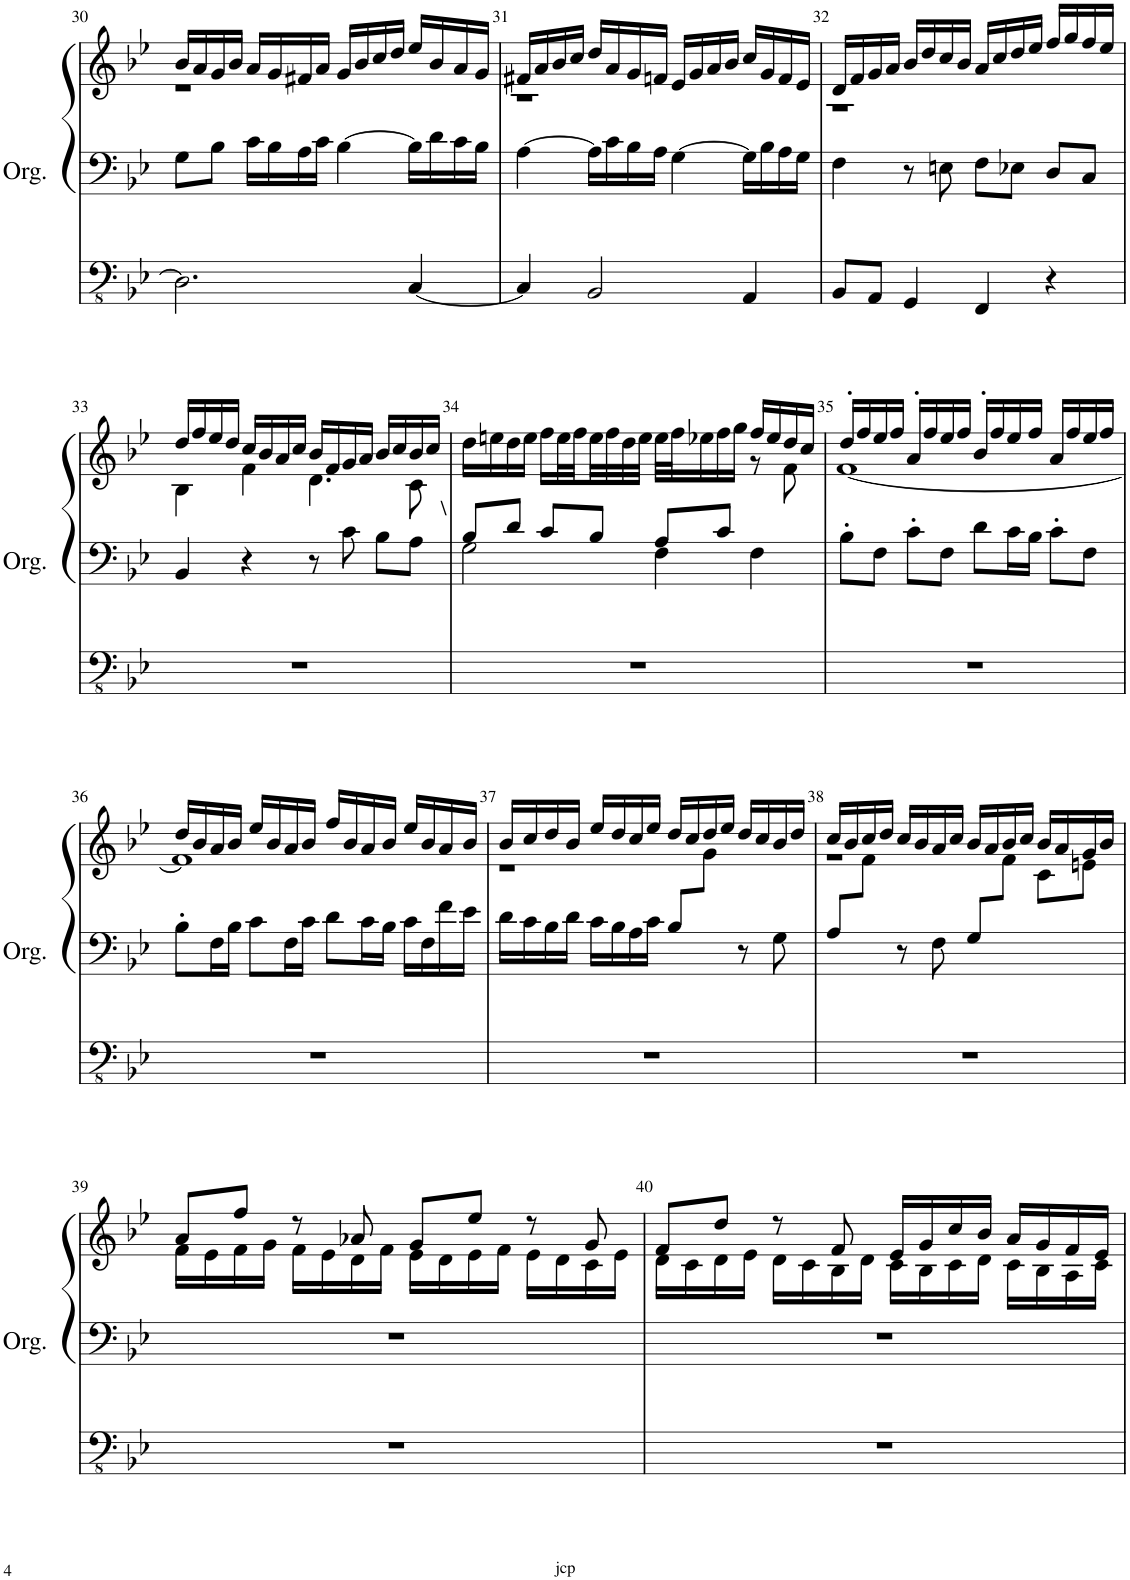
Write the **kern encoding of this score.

**kern	**kern	**kern
*part1	*part1	*part1
*staff3	*staff2	*staff1
*I"Orgue à tuyaux	*	*
*I'Org.	*	*
!!LO:PB:g=z
*clefFv4	*clefF4	*clefG2
*k[b-e-]	*k[b-e-]	*k[b-e-]
*M4/4	*M4/4	*M4/4
=30	=30	=30
*	*	*^
2.DD\]	8G\L	16b-/LL	1r
.	.	16a/	.
.	8B-\J	16g/	.
.	.	16b-/JJ	.
.	16c\LL	16a/LL	.
.	16B-\	16g/	.
.	16A\	16f#X/	.
.	16c\JJ	16a/JJ	.
.	[4B-\	16g/LL	.
.	.	16b-/	.
.	.	16cc/	.
.	.	16dd/JJ	.
[4CC/	16B-\LL]	16ee-/LL	.
.	16d\	16b-/	.
.	16c\	16a/	.
.	16B-\JJ	16g/JJ	.
=31	=31	=31	=31
4CC/]	[4A\	16f#X/LL	1r
.	.	16a/	.
.	.	16b-/	.
.	.	16cc/JJ	.
2BBB-/	16A\LL]	16dd/LL	.
.	16c\	16a/	.
.	16B-\	16g/	.
.	16A\JJ	16fn/JJ	.
.	[4G\	16e-/LL	.
.	.	16g/	.
.	.	16a/	.
.	.	16b-/JJ	.
4AAA/	16G\LL]	16cc/LL	.
.	16B-\	16g/	.
.	16A\	16f/	.
.	16G\JJ	16e-/JJ	.
=32	=32	=32	=32
8BBB-/L	4F\	16d/LL	1r
.	.	16f/	.
8AAA/J	.	16g/	.
.	.	16a/JJ	.
4GGG/	8r	16b-/LL	.
.	.	16dd/	.
.	8En\	16cc/	.
.	.	16b-/JJ	.
4FFF/	8F\L	16a/LL	.
.	.	16cc/	.
.	8E-X\J	16dd/	.
.	.	16ee-/JJ	.
4r	8D/L	16ff/LL	.
.	.	16gg/	.
.	8C/J	16ff/	.
.	.	16ee-/JJ	.
!!LO:LB:g=z	!!
=33	=33	=33	=33
1r	4BB-/	16dd/LL	4B-\
.	.	16ff/	.
.	.	16ee-/	.
.	.	16dd/JJ	.
.	4r	16cc/LL	4f\
.	.	16b-/	.
.	.	16a/	.
.	.	16cc/JJ	.
.	8r	16b-/LL	4.d\
.	.	16f/	.
.	8c\	16g/	.
.	.	16a/JJ	.
.	8B-\L	16b-/LL	.
.	.	16cc/	.
!	!	!LO:TX:b:t=\	!
.	8A\J	16b-/	8c\
.	.	16cc/JJ	.
=34	=34	=34	=34
*	*^	*	*
1r	8B-/L	2G\	16dd\LL	2.ryy
.	.	.	16een\	.
.	8d/J	.	16dd\	.
.	.	.	16ee\JJ	.
.	8c/L	.	16ff\LL	.
.	.	.	32ee\L	.
.	.	.	32ff\	.
.	8B-/J	.	32ee\	.
.	.	.	32ff\	.
.	.	.	32dd\	.
.	.	.	32ee\JJJ	.
.	8A/L	4F\	32ee\LLL	.
.	.	.	32ff\J	.
.	.	.	16ee-X\	.
.	8c/J	.	16ff\	.
.	.	.	16gg\JJ	.
.	4F\	4ryy	16ff/LL	8r
.	.	.	16ee-/	.
.	.	.	16dd/	8f\
.	.	.	16cc/JJ	.
*	*v	*v	*	*
=35	=35	=35	=35
1r	8B-'\L	16dd'/LL	[1f
.	.	16ff/	.
.	8F\J	16ee-/	.
.	.	16ff/JJ	.
.	8c'\L	16a'/LL	.
.	.	16ff/	.
.	8F\J	16ee-/	.
.	.	16ff/JJ	.
.	8d\L	16b-'/LL	.
.	.	16ff/	.
.	16c\L	16ee-/	.
.	16B-\JJ	16ff/JJ	.
.	8c'\L	16a/LL	.
.	.	16ff/	.
.	8F\J	16ee-/	.
.	.	16ff/JJ	.
!!LO:LB:g=z	!!
=36	=36	=36	=36
1r	8B-'\L	16dd/LL	1f]
.	.	16b-/	.
.	16F\L	16a/	.
.	16B-\JJ	16b-/JJ	.
.	8c\L	16ee-/LL	.
.	.	16b-/	.
.	16F\L	16a/	.
.	16c\JJ	16b-/JJ	.
.	8d\L	16ff/LL	.
.	.	16b-/	.
.	16c\L	16a/	.
.	16B-\JJ	16b-/JJ	.
.	16c\LL	16ee-/LL	.
.	16F\	16b-/	.
.	16f\	16a/	.
.	16e-\JJ	16b-/JJ	.
=37	=37	=37	=37
*	*	*	*^
1r	16d\LL	16b-/LL	1r	8ryy
.	16c\	16cc/	.	.
*	*	*	*v	*v
.	16B-\	16dd/	.
.	16d\JJ	16b-/JJ	.
.	16c\LL	16ee-/LL	.
.	16B-\	16dd/	.
.	16A\	16cc/	.
.	16c\JJ	16ee-/JJ	.
.	8B-/L	16dd/LL	.
.	.	16cc/	.
*	*	*	*^
.	8ryy	16dd/	.	8g\J
.	.	16ee-/JJ	.	.
.	8r	16dd/LL	.	4ryy
.	.	16cc/	.	.
.	8G\	16b-/	.	.
.	.	16dd/JJ	.	.
=38	=38	=38	=38	=38
1r	8A/L	16cc/LL	1r	8ryy
.	.	16b-/	.	.
.	8ryy	16cc/	.	8f\J
.	.	16dd/JJ	.	.
.	8r	16cc/LL	.	4.ryy
.	.	16b-/	.	.
.	8F\	16a/	.	.
.	.	16cc/JJ	.	.
.	8G/L	16b-/LL	.	.
.	.	16a/	.	.
.	4.ryy	16b-/	.	8f\J
.	.	16cc/JJ	.	.
.	.	16b-/LL	.	8c\L
.	.	16a/	.	.
.	.	16g/	.	8en\J
.	.	16b-/JJ	.	.
*	*	*	*v	*v
!!LO:LB:g=z
=39	=39	=39	=39
1r	1r	8a/L	16f\LL
.	.	.	16e-\
.	.	8ff/J	16f\
.	.	.	16g\JJ
.	.	8r	16f\LL
.	.	.	16e-\
.	.	8a-X/	16d\
.	.	.	16f\JJ
.	.	8g/L	16e-\LL
.	.	.	16d\
.	.	8ee-/J	16e-\
.	.	.	16f\JJ
.	.	8r	16e-\LL
.	.	.	16d\
.	.	8g/	16c\
.	.	.	16e-\JJ
=40	=40	=40	=40
1r	1r	8f/L	16d\LL
.	.	.	16c\
.	.	8dd/J	16d\
.	.	.	16e-\JJ
.	.	8r	16d\LL
.	.	.	16c\
.	.	8f/	16B-\
.	.	.	16d\JJ
.	.	16e-/LL	16c\LL
.	.	16g/	16B-\
.	.	16cc/	16c\
.	.	16b-/JJ	16d\JJ
.	.	16a/LL	16c\LL
.	.	16g/	16B-\
.	.	16f/	16A\
.	.	16e-/JJ	16c\JJ
*	*	*v	*v
=	=	=
*-	*-	*-
